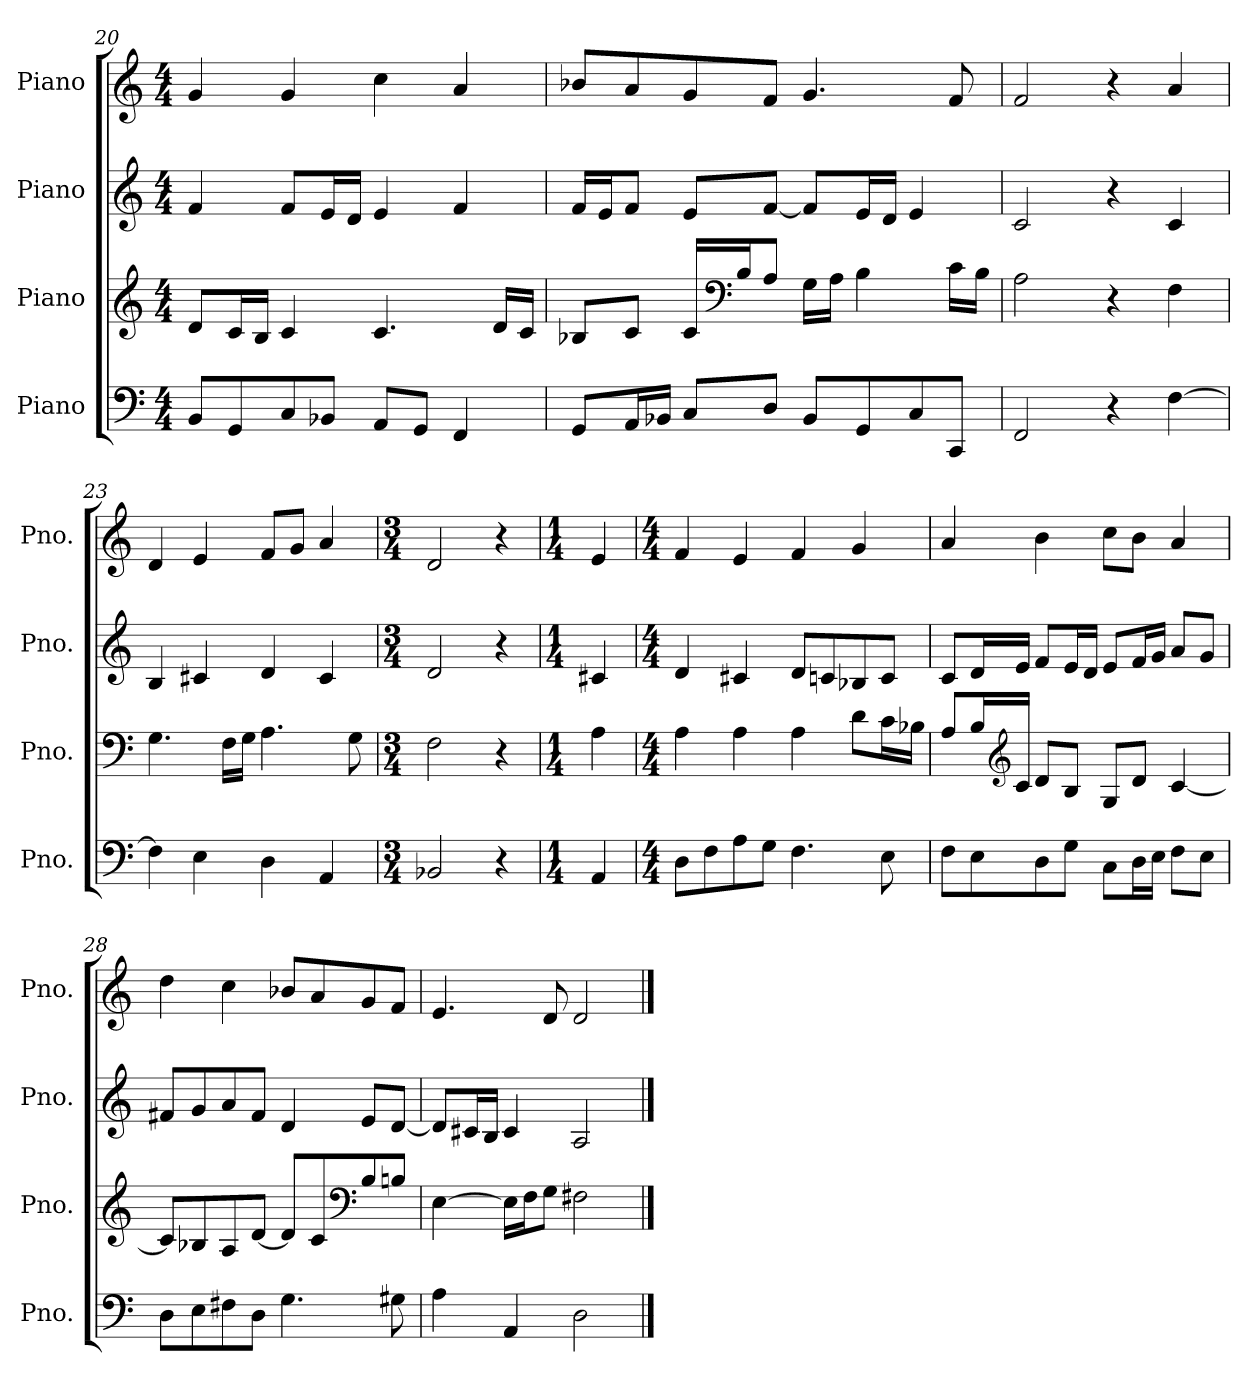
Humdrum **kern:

**kern	**kern	**kern	**kern
*part4	*part3	*part2	*part1
*staff4	*staff3	*staff2	*staff1
*I"Piano	*I"Piano	*I"Piano	*I"Piano
*I'Pno.	*I'Pno.	*I'Pno.	*I'Pno.
*clefF4	*clefG2	*clefG2	*clefG2
*k[]	*k[]	*k[]	*k[]
*M4/4	*M4/4	*M4/4	*M4/4
=20	=20	=20	=20
8BB/L	8d/L	4f/	4g/
8GG/	16c/L	.	.
.	16B/JJ	.	.
8C/	4c/	8f/L	4g/
8BB-X/J	.	16e/L	.
.	.	16d/JJ	.
8AA/L	4.c/	4e/	4cc\
8GG/J	.	.	.
4FF/	.	4f/	4a/
.	16d/LL	.	.
.	16c/JJ	.	.
=21	=21	=21	=21
8GG/L	8B-X/L	16f/LL	8b-X/L
.	.	16e/J	.
16AA/L	8c/J	8f/J	8a/
16BB-X/JJ	.	.	.
8C/L	16c/LL	8e/L	8g/
*	*clefF4	*	*
.	16B-/J	.	.
8D/J	8A/J	[8f/J	8f/J
8BB-/L	16G\LL	8f/L]	4.g/
.	16A\JJ	.	.
8GG/	4B-\	16e/L	.
.	.	16d/JJ	.
8C/	.	4e/	.
8CC/J	16c\LL	.	8f/
.	16B-\JJ	.	.
!!LO:LB:g=z
=22	=22	=22	=22
2FF/	2A\	2c/	2f/
4r	4r	4r	4r
[4F\	4F\	4c/	4a/
=23	=23	=23	=23
4F\]	4.G\	4B/	4d/
4E\	.	4c#X/	4e/
.	16F\LL	.	.
.	16G\JJ	.	.
4D\	4.A\	4d/	8f/L
.	.	.	8g/J
4AA/	.	4c#/	4a/
.	8G\	.	.
=24	=24	=24	=24
*M3/4	*M3/4	*M3/4	*M3/4
2BB-X/	2F\	2d/	2d/
4r	4r	4r	4r
=25	=25	=25	=25
*M1/4	*M1/4	*M1/4	*M1/4
4AA/	4A\	4c#X/	4e/
=26	=26	=26	=26
*M4/4	*M4/4	*M4/4	*M4/4
8D\L	4A\	4d/	4f/
8F\	.	.	.
8A\	4A\	4c#X/	4e/
8G\J	.	.	.
4.F\	4A\	8d/L	4f/
.	.	8cn/	.
.	8d\L	8B-X/	4g/
8E\	16c\L	8c/J	.
.	16B-X\JJ	.	.
!!LO:PB:g=z
=27	=27	=27	=27
8F\L	8A/L	8c/L	4a/
8E\	16B/L	16d/L	.
*	*clefG2	*	*
.	16c/JJ	16e/JJ	.
8D\	8d/L	8f/L	4b\
8G\J	8B/J	16e/L	.
.	.	16d/JJ	.
8C\L	8G/L	8e/L	8cc\L
16D\L	8d/J	16f/L	8b\J
16E\JJ	.	16g/JJ	.
8F\L	[4c/	8a/L	4a/
8E\J	.	8g/J	.
=28	=28	=28	=28
8D\L	8c/L]	8f#X/L	4dd\
8E\	8B-X/	8g/	.
8F#X\	8A/	8a/	4cc\
8D\J	[8d/J	8f#/J	.
4.G\	8d/L]	4d/	8b-X/L
.	8c/	.	8a/
*	*clefF4	*	*
.	8B-/	8e/L	8g/
8G#X\	8Bn/J	[8d/J	8f/J
=29	=29	=29	=29
4A\	[4E\	8d/L]	4.e/
.	.	16c#X/L	.
.	.	16B/JJ	.
4AA/	16E\LL]	4c#/	.
.	16F\J	.	.
.	8G\J	.	8d/
2D\	2F#X\	2A/	2d/
==	==	==	==
*-	*-	*-	*-
